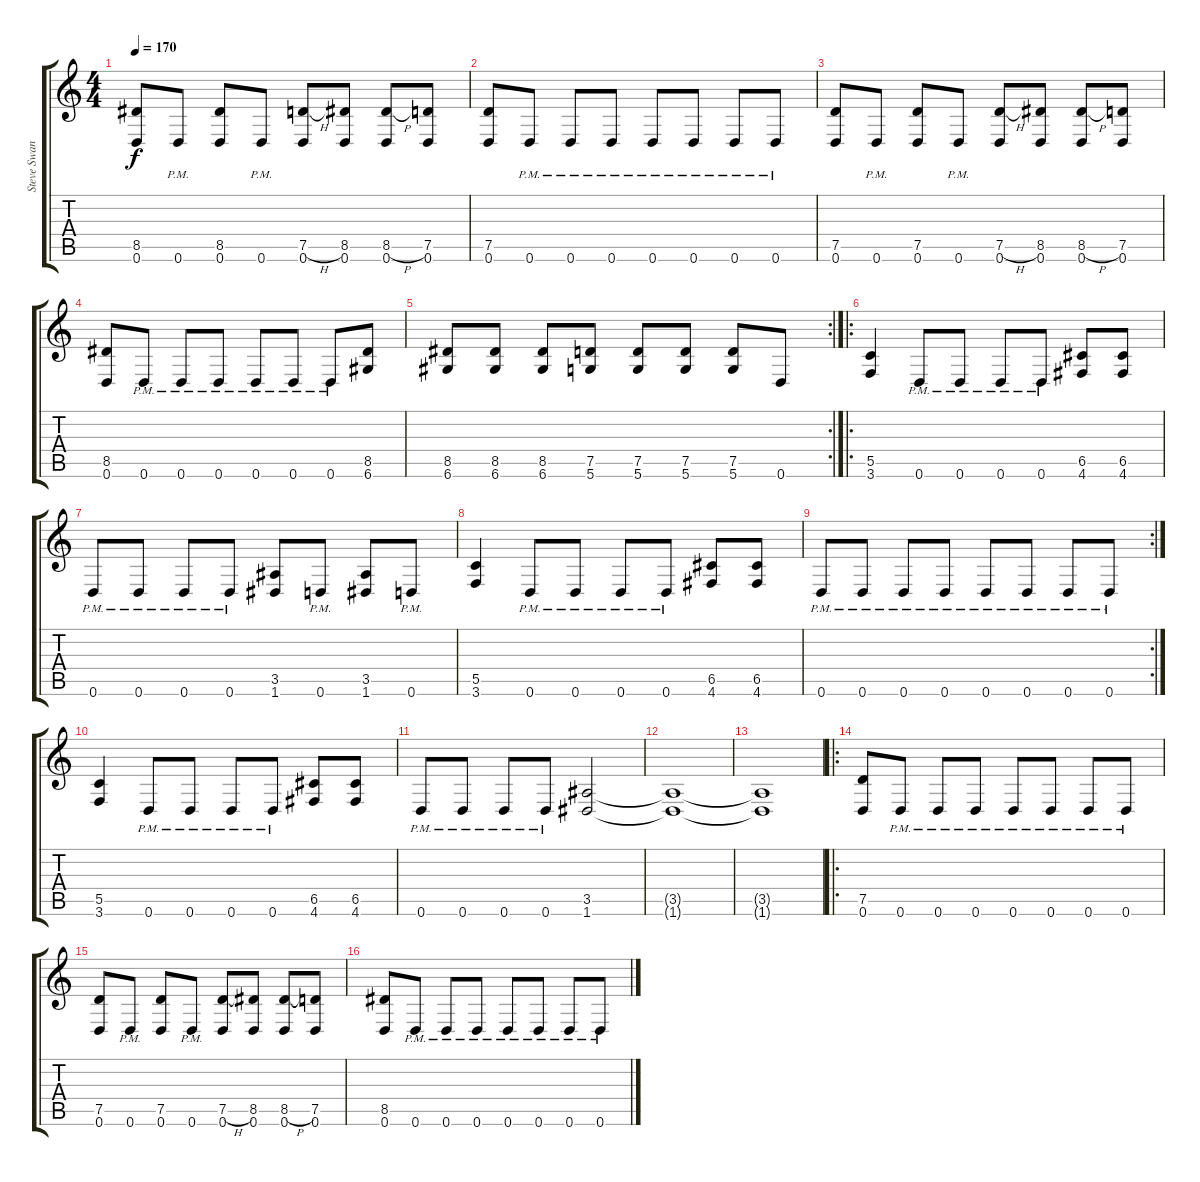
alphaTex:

\track ("Steve Swanson" "Steve Swan") {instrument distortionguitar}
\staff {score tabs}
\tuning (D4 A3 F3 C3 G2 D2) {hide}
\ts (4 4)
\tempo 170
\clef g2
\ks c
(8.5 0.6).8{dy f} 0.6{pm}.8 (8.5 0.6).8 0.6{pm}.8 (7.5{h} 0.6).8 (8.5 0.6).8 (8.5{h} 0.6).8 (7.5 0.6).8 |
(7.5 0.6).8 0.6{pm}.8 0.6{pm}.8 0.6{pm}.8 0.6{pm}.8 0.6{pm}.8 0.6{pm}.8 0.6{pm}.8 |
(7.5 0.6).8 0.6{pm}.8 (7.5 0.6).8 0.6{pm}.8 (7.5{h} 0.6).8 (8.5 0.6).8 (8.5{h} 0.6).8 (7.5 0.6).8 |
(8.5 0.6).8 0.6{pm}.8 0.6{pm}.8 0.6{pm}.8 0.6{pm}.8 0.6{pm}.8 0.6{pm}.8 (8.5 6.6).8 |
\rc 2
(8.5 6.6).8 (8.5 6.6).8 (8.5 6.6).8 (7.5 5.6).8 (7.5 5.6).8 (7.5 5.6).8 (7.5 5.6).8 0.6.8 |
\ro
(5.5 3.6).4 0.6{pm}.8 0.6{pm}.8 0.6{pm}.8 0.6{pm}.8 (6.5 4.6).8 (6.5 4.6).8 |
0.6{pm}.8 0.6{pm}.8 0.6{pm}.8 0.6{pm}.8 (3.5 1.6).8 0.6{pm}.8 (3.5 1.6).8 0.6{pm}.8 |
(5.5 3.6).4 0.6{pm}.8 0.6{pm}.8 0.6{pm}.8 0.6{pm}.8 (6.5 4.6).8 (6.5 4.6).8 |
\rc 2
0.6{pm}.8 0.6{pm}.8 0.6{pm}.8 0.6{pm}.8 0.6{pm}.8 0.6{pm}.8 0.6{pm}.8 0.6{pm}.8 |
(5.5 3.6).4 0.6{pm}.8 0.6{pm}.8 0.6{pm}.8 0.6{pm}.8 (6.5 4.6).8 (6.5 4.6).8 |
0.6{pm}.8 0.6{pm}.8 0.6{pm}.8 0.6{pm}.8 (3.5 1.6).2 |
(3.5{t} 1.6{t}).1 |
(3.5{t} 1.6{t}).1 |
\ro
(7.5 0.6).8 0.6{pm}.8 0.6{pm}.8 0.6{pm}.8 0.6{pm}.8 0.6{pm}.8 0.6{pm}.8 0.6{pm}.8 |
(7.5 0.6).8 0.6{pm}.8 (7.5 0.6).8 0.6{pm}.8 (7.5{h} 0.6).8 (8.5 0.6).8 (8.5{h} 0.6).8 (7.5 0.6).8 |
(8.5 0.6).8 0.6{pm}.8 0.6{pm}.8 0.6{pm}.8 0.6{pm}.8 0.6{pm}.8 0.6{pm}.8 0.6{pm}.8
